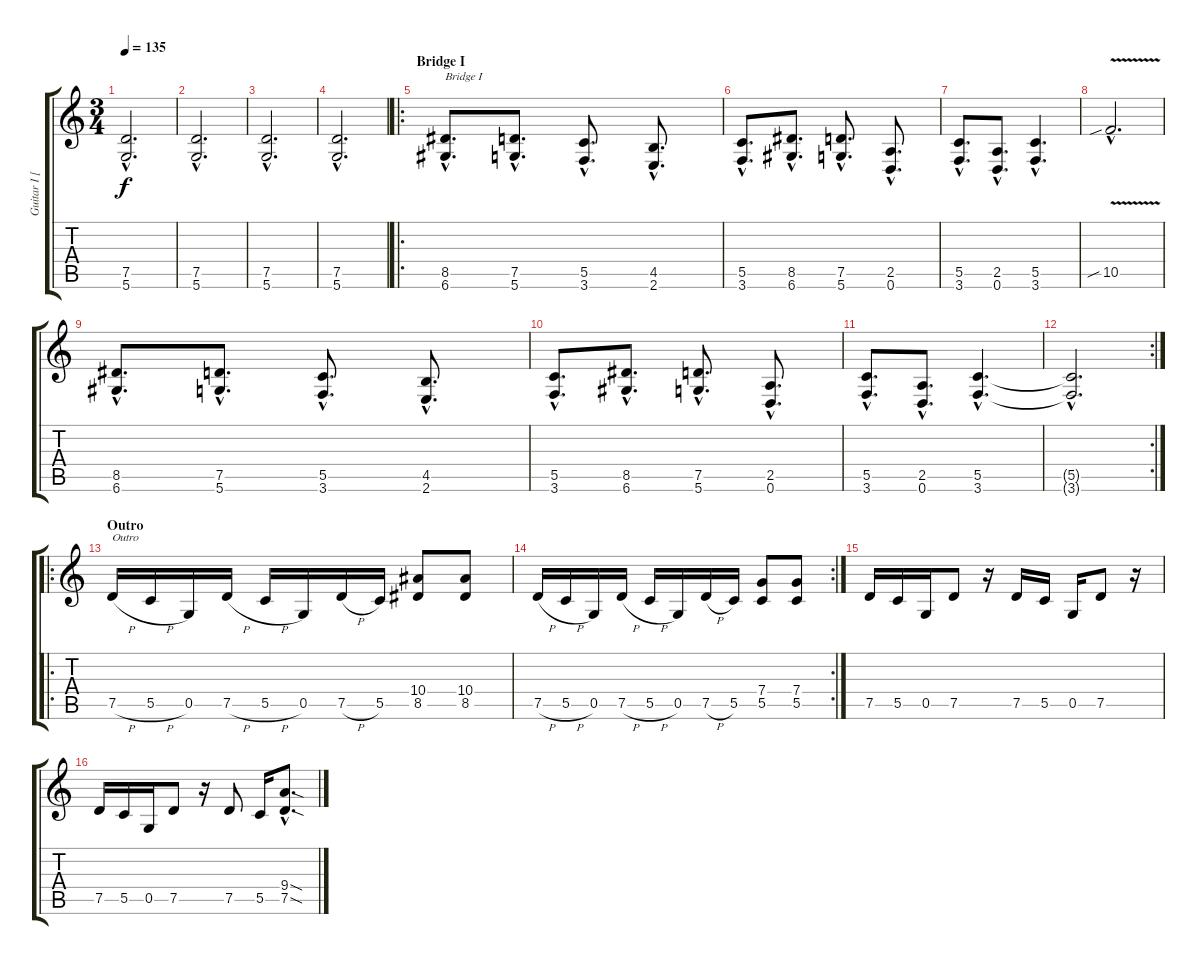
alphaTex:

\track ("Guitar I [Bill Kelliher]" "Guitar I [") {instrument distortionguitar}
\staff {score tabs}
\tuning (D4 A3 F3 C3 G2 D2) {hide}
\ts (3 4)
\tempo 135
\clef g2
\ks c
(7.5{hac} 5.6{hac}).2{d dy f} |
(7.5{hac} 5.6{hac}).2{d} |
(7.5{hac} 5.6{hac}).2{d} |
(7.5{hac} 5.6{hac}).2{d} |
\ro
\section ("" "Bridge I")
(8.5{hac} 6.6{hac}).8{d txt "Bridge I"} (7.5{hac} 5.6{hac}).8{d} (5.5{hac} 3.6{hac}).8{d} (4.5{hac} 2.6{hac}).8{d} |
(5.5{hac} 3.6{hac}).8{d} (8.5{hac} 6.6{hac}).8{d} (7.5{hac} 5.6{hac}).8{d} (2.5{hac} 0.6{hac}).8{d} |
(5.5{hac} 3.6{hac}).8{d} (2.5{hac} 0.6{hac}).8{d} (5.5{hac} 3.6{hac}).4{d} |
10.5{v sib hac}.2{d} |
(8.5{hac} 6.6{hac}).8{d} (7.5{hac} 5.6{hac}).8{d} (5.5{hac} 3.6{hac}).8{d} (4.5{hac} 2.6{hac}).8{d} |
(5.5{hac} 3.6{hac}).8{d} (8.5{hac} 6.6{hac}).8{d} (7.5{hac} 5.6{hac}).8{d} (2.5{hac} 0.6{hac}).8{d} |
(5.5{hac} 3.6{hac}).8{d} (2.5{hac} 0.6{hac}).8{d} (5.5{hac} 3.6{hac}).4{d} |
\rc 2
(5.5{hac t} 3.6{hac t}).2{d} |
\ro
\section ("" "Outro")
7.5{h}.16{txt "Outro"} 5.5{h}.16 0.5.16 7.5{h}.16 5.5{h}.16 0.5.16 7.5{h}.16 5.5.16 (10.4 8.5).8 (10.4 8.5).8 |
\rc 2
7.5{h}.16 5.5{h}.16 0.5.16 7.5{h}.16 5.5{h}.16 0.5.16 7.5{h}.16 5.5.16 (7.4 5.5).8 (7.4 5.5).8 |
7.5.16 5.5.16 0.5.16 7.5.8 r.16 7.5.16 5.5.16 0.5.16 7.5.8 r.16 |
7.5.16 5.5.16 0.5.16 7.5.8 r.16 7.5.8 5.5.16 (9.4{sod hac} 7.5{sod hac}).8{d}
